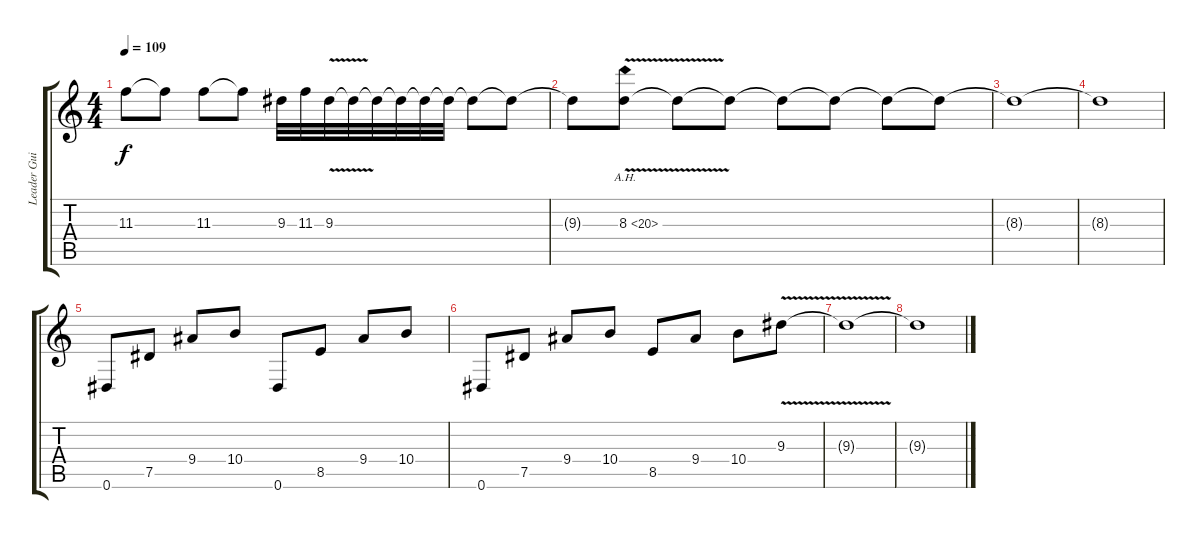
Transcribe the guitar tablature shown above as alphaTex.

\track ("Leader Guitar" "Leader Gui") {instrument overdrivenguitar}
\staff {score tabs}
\tuning (Eb4 Bb3 Gb3 Db3 Ab2 Eb2) {hide}
\ts (4 4)
\tempo 109
\clef g2
\ks c
11.3{t}.8{dy f} 11.3{t}.8 11.3.8 11.3{t}.8 9.3.32 11.3.32 9.3{v}.32 9.3{t}.32 9.3{t}.32 9.3{t}.32 9.3{t}.32 9.3{t}.32 9.3{t}.8 9.3{t}.8 |
9.3{t}.8 8.3{ah 12 v}.8 8.3{t}.8 8.3{t}.8 8.3{t}.8 8.3{t}.8 8.3{t}.8 8.3{t}.8 |
8.3{t}.1{volume 0} |
8.3{t}.1 |
0.6.8{volume 16} 7.5.8 9.4.8 10.4.8 0.6.8 8.5.8 9.4.8 10.4.8 |
0.6.8 7.5.8 9.4.8 10.4.8 8.5.8 9.4.8 10.4.8 9.3{v}.8 |
9.3{t}.1 |
9.3{t}.1
